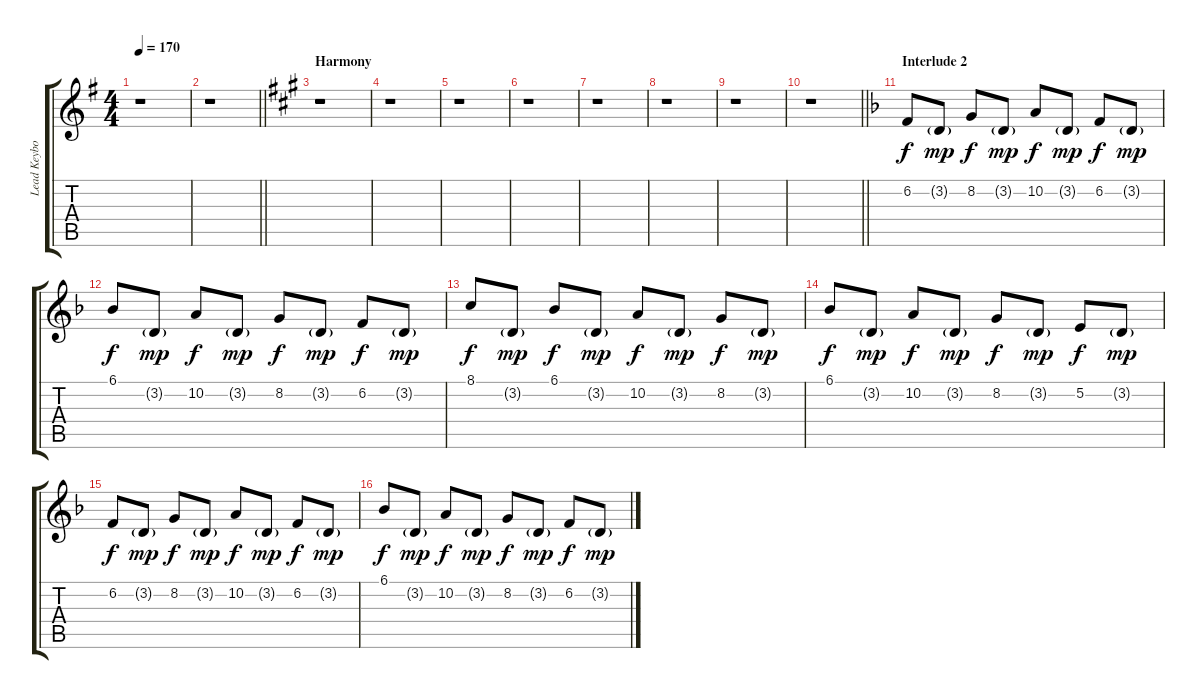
\track ("Lead Keyboard 1: Juha Mäenpää" "Lead Keybo") {instrument brasssection}
\staff {score tabs}
\tuning (E4 B3 G3 D3 A2 E2) {hide}
\ts (4 4)
\tempo 170
\clef g2
\ks eminor
r.1{dy mp} |
\barLineRight lightlight
r.1 |
\section ("" "Harmony")
\ks f#minor
r.1 |
r.1 |
r.1 |
r.1 |
r.1 |
r.1 |
r.1 |
\barLineRight lightlight
r.1 |
\section ("" "Interlude 2")
\ks dminor
6.2.8{dy f} 3.2{g}.8{dy mp} 8.2.8{dy f} 3.2{g}.8{dy mp} 10.2.8{dy f} 3.2{g}.8{dy mp} 6.2.8{dy f} 3.2{g}.8{dy mp} |
6.1.8{dy f} 3.2{g}.8{dy mp} 10.2.8{dy f} 3.2{g}.8{dy mp} 8.2.8{dy f} 3.2{g}.8{dy mp} 6.2.8{dy f} 3.2{g}.8{dy mp} |
8.1.8{dy f} 3.2{g}.8{dy mp} 6.1.8{dy f} 3.2{g}.8{dy mp} 10.2.8{dy f} 3.2{g}.8{dy mp} 8.2.8{dy f} 3.2{g}.8{dy mp} |
6.1.8{dy f} 3.2{g}.8{dy mp} 10.2.8{dy f} 3.2{g}.8{dy mp} 8.2.8{dy f} 3.2{g}.8{dy mp} 5.2.8{dy f} 3.2{g}.8{dy mp} |
6.2.8{dy f} 3.2{g}.8{dy mp} 8.2.8{dy f} 3.2{g}.8{dy mp} 10.2.8{dy f} 3.2{g}.8{dy mp} 6.2.8{dy f} 3.2{g}.8{dy mp} |
6.1.8{dy f} 3.2{g}.8{dy mp} 10.2.8{dy f} 3.2{g}.8{dy mp} 8.2.8{dy f} 3.2{g}.8{dy mp} 6.2.8{dy f} 3.2{g}.8{dy mp}
